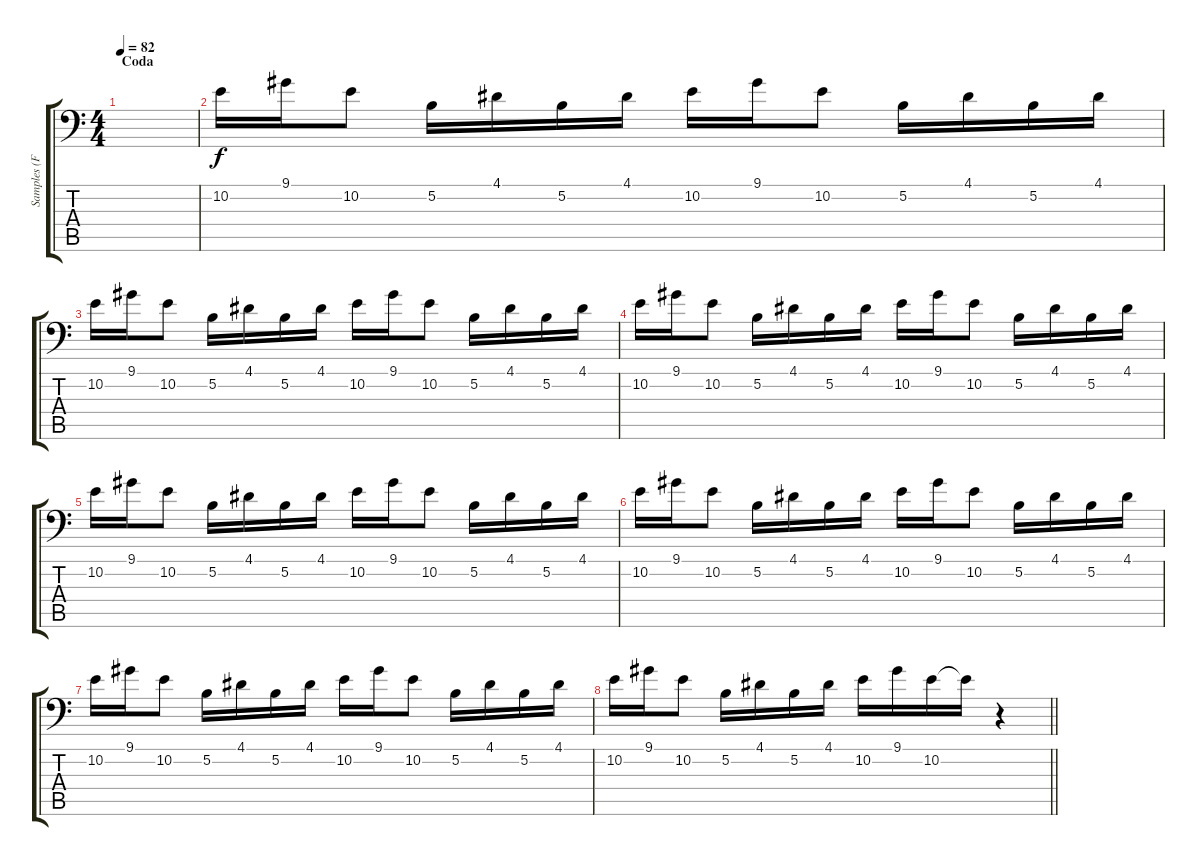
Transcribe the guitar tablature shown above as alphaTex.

\track ("Samples (Frank)" "Samples (F") {instrument koto}
\staff {score tabs}
\tuning (B3 Gb3 D3 A2 E2 A1) {hide}
\ts (4 4)
\section ("" "Coda")
\tempo 82
\clef f4
\ks c
|
10.2.16{volume 7 instrument koto} 9.1.16 10.2.8 5.2.16 4.1.16 5.2.16 4.1.16 10.2.16 9.1.16 10.2.8 5.2.16 4.1.16 5.2.16 4.1.16 |
10.2.16 9.1.16 10.2.8 5.2.16 4.1.16 5.2.16 4.1.16 10.2.16 9.1.16 10.2.8 5.2.16 4.1.16 5.2.16 4.1.16 |
10.2.16 9.1.16 10.2.8 5.2.16 4.1.16 5.2.16 4.1.16 10.2.16 9.1.16 10.2.8 5.2.16 4.1.16 5.2.16 4.1.16 |
10.2.16 9.1.16 10.2.8 5.2.16 4.1.16 5.2.16 4.1.16 10.2.16 9.1.16 10.2.8 5.2.16 4.1.16 5.2.16 4.1.16 |
10.2.16 9.1.16 10.2.8 5.2.16 4.1.16 5.2.16 4.1.16 10.2.16 9.1.16 10.2.8 5.2.16 4.1.16 5.2.16 4.1.16 |
10.2.16 9.1.16 10.2.8 5.2.16 4.1.16 5.2.16 4.1.16 10.2.16 9.1.16 10.2.8 5.2.16 4.1.16 5.2.16 4.1.16 |
\barLineRight lightlight
10.2.16 9.1.16 10.2.8 5.2.16 4.1.16 5.2.16 4.1.16 10.2.16 9.1.16 10.2.16 10.2{t}.16 r.4
